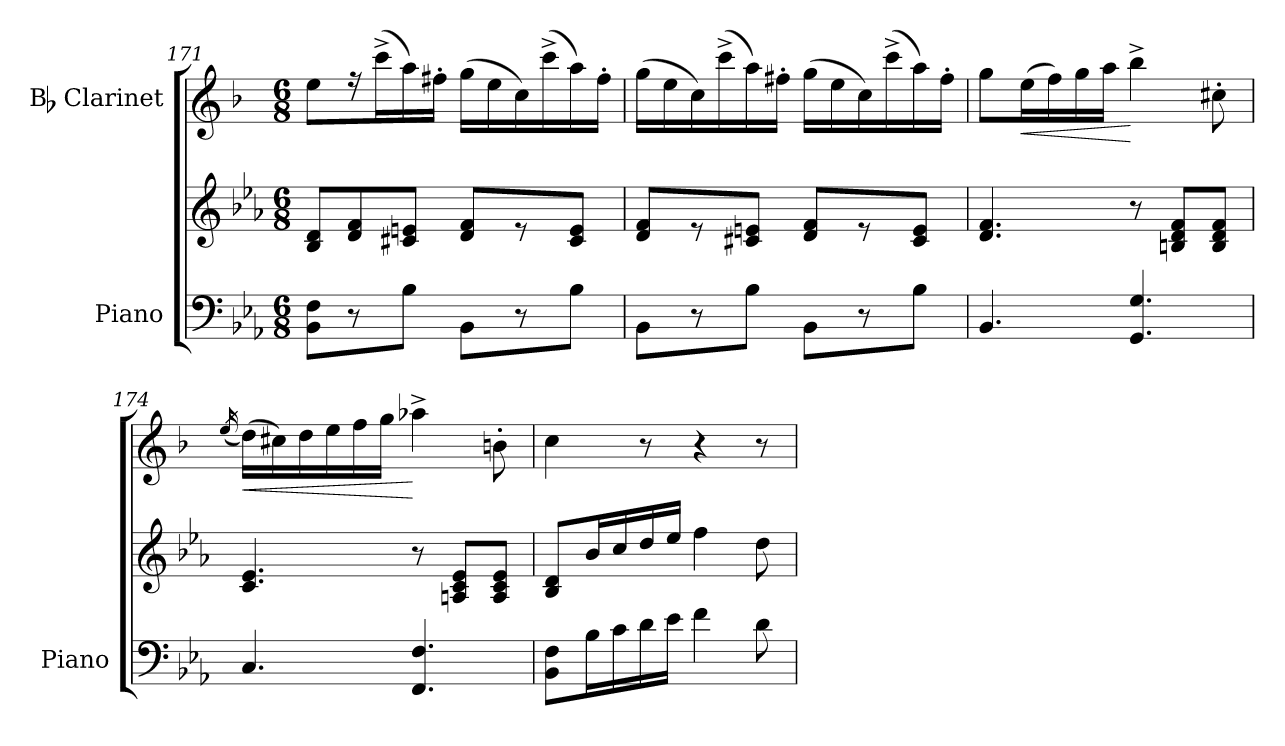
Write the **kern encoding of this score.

**kern	**kern	**kern	**dynam
*part2	*part2	*part1	*part1
*staff3	*staff2	*staff1	*staff1
*I"Piano	*	*I"Bb Clarinet	*
*I'Piano	*	*	*
!!LO:LB:g=z
*clefF4	*clefG2	*clefG2	*
*	*	*ITrd1c2	*
*k[b-e-a-]	*k[b-e-a-]	*k[b-e-a-]	*
*E-:	*E-:	*E-:	*
*M6/8	*M6/8	*M6/8	*
=171	=171	=171	=171
8BB-\ 8F\L	8B-/ 8d/L	8dd\L	.
8r	8d/ 8f/	16r	.
.	.	(>16bb-^>\L	.
8B-\J	8c#X/ 8en/J	16gg\)	.
.	.	16een'>\JJ	.
8BB-\L	8d/ 8f/L	(>16ff\LL	.
.	.	16dd\	.
8r	8r	16b-\)	.
.	.	(>16bb-^>\	.
8B-\J	8c#/ 8e/J	16gg\)	.
.	.	16ee'>\JJ	.
=172	=172	=172	=172
8BB-\L	8d/ 8f/L	(>16ff\LL	.
.	.	16dd\	.
8r	8r	16b-\)	.
.	.	(>16bb-^>\	.
8B-\J	8c#X/ 8en/J	16gg\)	.
.	.	16een'>\JJ	.
8BB-\L	8d/ 8f/L	(>16ff\LL	.
.	.	16dd\	.
8r	8r	16b-\)	.
.	.	(>16bb-^>\	.
8B-\J	8c#/ 8e/J	16gg\)	.
.	.	16ee'>\JJ	.
=173	=173	=173	=173
4.BB-/	4.d/ 4.f/	8ff\L	.
!	!	!	!LO:HP:b
.	.	(>16dd\L	<
.	.	16ee-\)	.
.	.	16ff\	.
.	.	16gg\JJ	.
4.GG/ 4.G/	8r	4aa-^>\	[
.	8Bn/ 8d/ 8f/L	.	.
.	8B/ 8d/ 8f/J	8bn'>\	.
=174	=174	=174	=174
.	.	(<16qdd/	.
!	!	!	!LO:HP:b
4.C/	4.c/ 4.e-/	(>16cc\LL)	<
.	.	16bn\)	.
.	.	16cc\	.
.	.	16dd\	.
.	.	16ee-\	.
.	.	16ff\JJ	.
4.FF/ 4.F/	8r	4gg-X^>\	[
.	8An/ 8c/ 8e-/L	.	.
.	8A/ 8c/ 8e-/J	8an'>\	.
=175	=175	=175	=175
8BB-\ 8F\L	8B-/ 8d/L	4b-\	.
16B-\L	16b-/L	.	.
16c\	16cc/	.	.
16d\	16dd/	8r	.
16e-\JJ	16ee-/JJ	.	.
4f\	4ff\	4r	.
8d\	8dd\	8r	.
=	=	=	=
*-	*-	*-	*-
